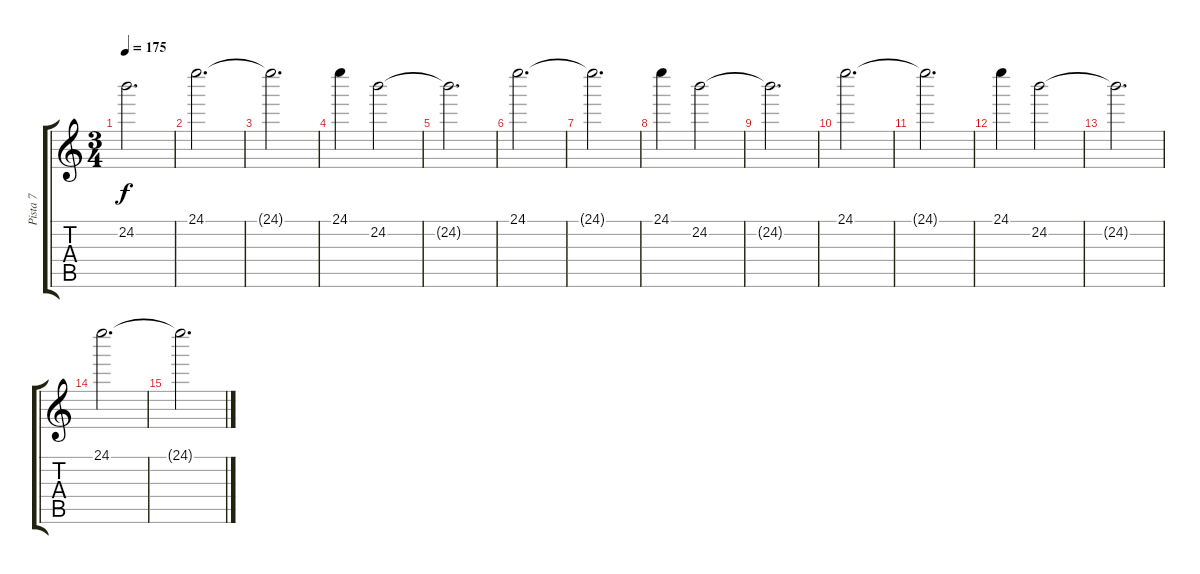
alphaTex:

\track ("Pista 7" "Pista 7") {instrument vibraphone}
\staff {score tabs}
\tuning (E5 B4 G4 D4 A3 E3) {hide}
\ts (3 4)
\tempo 175
\clef g2
\ks c
24.2{t}.2{d dy f} |
24.1.2{d} |
24.1{t}.2{d} |
24.1.4 24.2.2 |
24.2{t}.2{d} |
24.1.2{d} |
24.1{t}.2{d} |
24.1.4 24.2.2 |
24.2{t}.2{d} |
24.1.2{d} |
24.1{t}.2{d} |
24.1.4 24.2.2 |
24.2{t}.2{d} |
24.1.2{d} |
24.1{t}.2{d}
